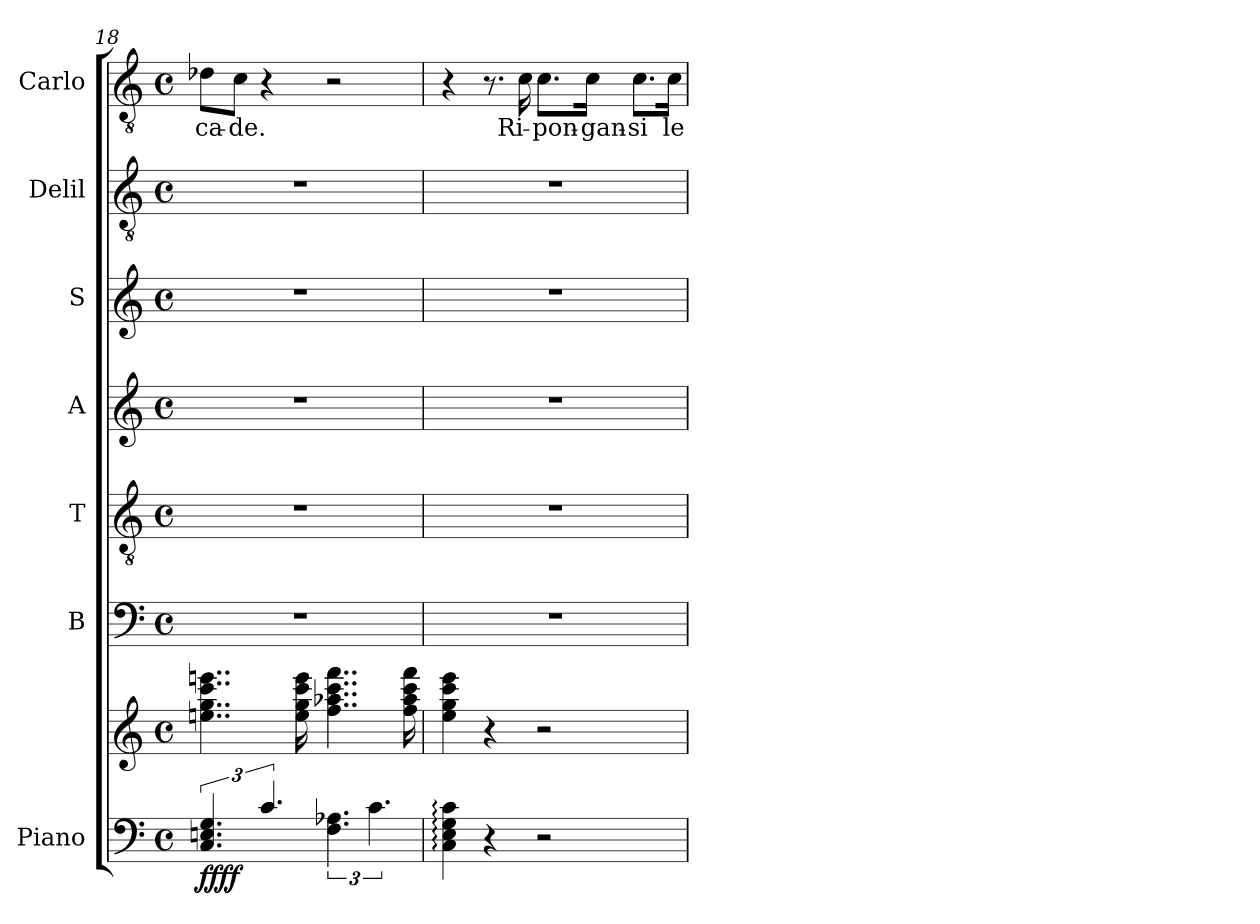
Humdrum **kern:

**kern	**kern	**dynam	**kern	**kern	**kern	**kern	**kern	**kern	**text
*part7	*part7	*part7	*part6	*part5	*part4	*part3	*part2	*part1	*part1
*staff8	*staff7	*staff7/8	*staff6	*staff5	*staff4	*staff3	*staff2	*staff1	*staff1
*I"Piano	*	*	*I"B	*I"T	*I"A	*I"S	*I"Delil	*I"Carlo	*
*I'Pno	*	*	*I'B	*I'T	*I'A	*I'S	*	*	*
*clefF4	*clefG2	*	*clefF4	*clefGv2	*clefG2	*clefG2	*clefGv2	*clefGv2	*
*k[]	*k[]	*	*k[]	*k[]	*k[]	*k[]	*k[]	*k[]	*
*M4/4	*M4/4	*	*M4/4	*M4/4	*M4/4	*M4/4	*M4/4	*M4/4	*
*met(c)	*met(c)	*	*met(c)	*met(c)	*met(c)	*met(c)	*met(c)	*met(c)	*
=18	=18	=18	=18	=18	=18	=18	=18	=18	=18
!	!	!LO:DY:b=2	!	!	!	!	!	!	!
!	!	!LO:DY:n=1:b	!	!	!	!	!	!	!
6.C/ 6.En/ 6.G/	4..een\ 4..gg\ 4..ccc\ 4..eeen\	ff ff	1r	1r	1r	1r	1r	8d-X\L	-ca-
.	.	.	.	.	.	.	.	8c\J	-de.
6.c/	.	.	.	.	.	.	.	4r	.
.	16ee\ 16gg\ 16ccc\ 16eee\	.	.	.	.	.	.	.	.
6.F\ 6.A-X\	4..ff\ 4..aa-X\ 4..ccc\ 4..fff\	.	.	.	.	.	.	2r	.
6.c\	.	.	.	.	.	.	.	.	.
.	16ff\ 16aa-\ 16ccc\ 16fff\	.	.	.	.	.	.	.	.
=19	=19	=19	=19	=19	=19	=19	=19	=19	=19
4C\: 4E\: 4G\: 4c\:	4ee\ 4gg\ 4ccc\ 4eee\	.	1r	1r	1r	1r	1r	4r	.
4r	4r	.	.	.	.	.	.	8.r	.
.	.	.	.	.	.	.	.	16c\	Ri-
2r	2r	.	.	.	.	.	.	8.c\L	-pon-
.	.	.	.	.	.	.	.	16c\Jk	-gan-
.	.	.	.	.	.	.	.	8.c\L	-si
.	.	.	.	.	.	.	.	16c\Jk	le
=	=	=	=	=	=	=	=	=	=
*-	*-	*-	*-	*-	*-	*-	*-	*-	*-
